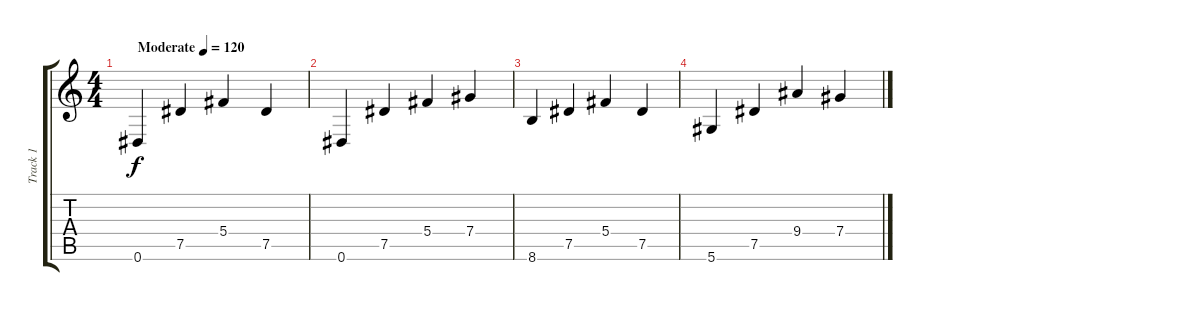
\track ("Track 1" "Track 1") {instrument acousticguitarsteel}
\staff {score tabs}
\tuning (Eb4 Bb3 Gb3 Db3 Ab2 Eb2) {hide}
\ts (4 4)
\tempo (120 "Moderate")
\clef g2
\ks c
0.6.4{dy f instrument acousticguitarsteel} 7.5.4 5.4.4 7.5.4 |
0.6.4 7.5.4 5.4.4 7.4.4 |
8.6.4 7.5.4 5.4.4 7.5.4 |
5.6.4 7.5.4 9.4.4 7.4.4
